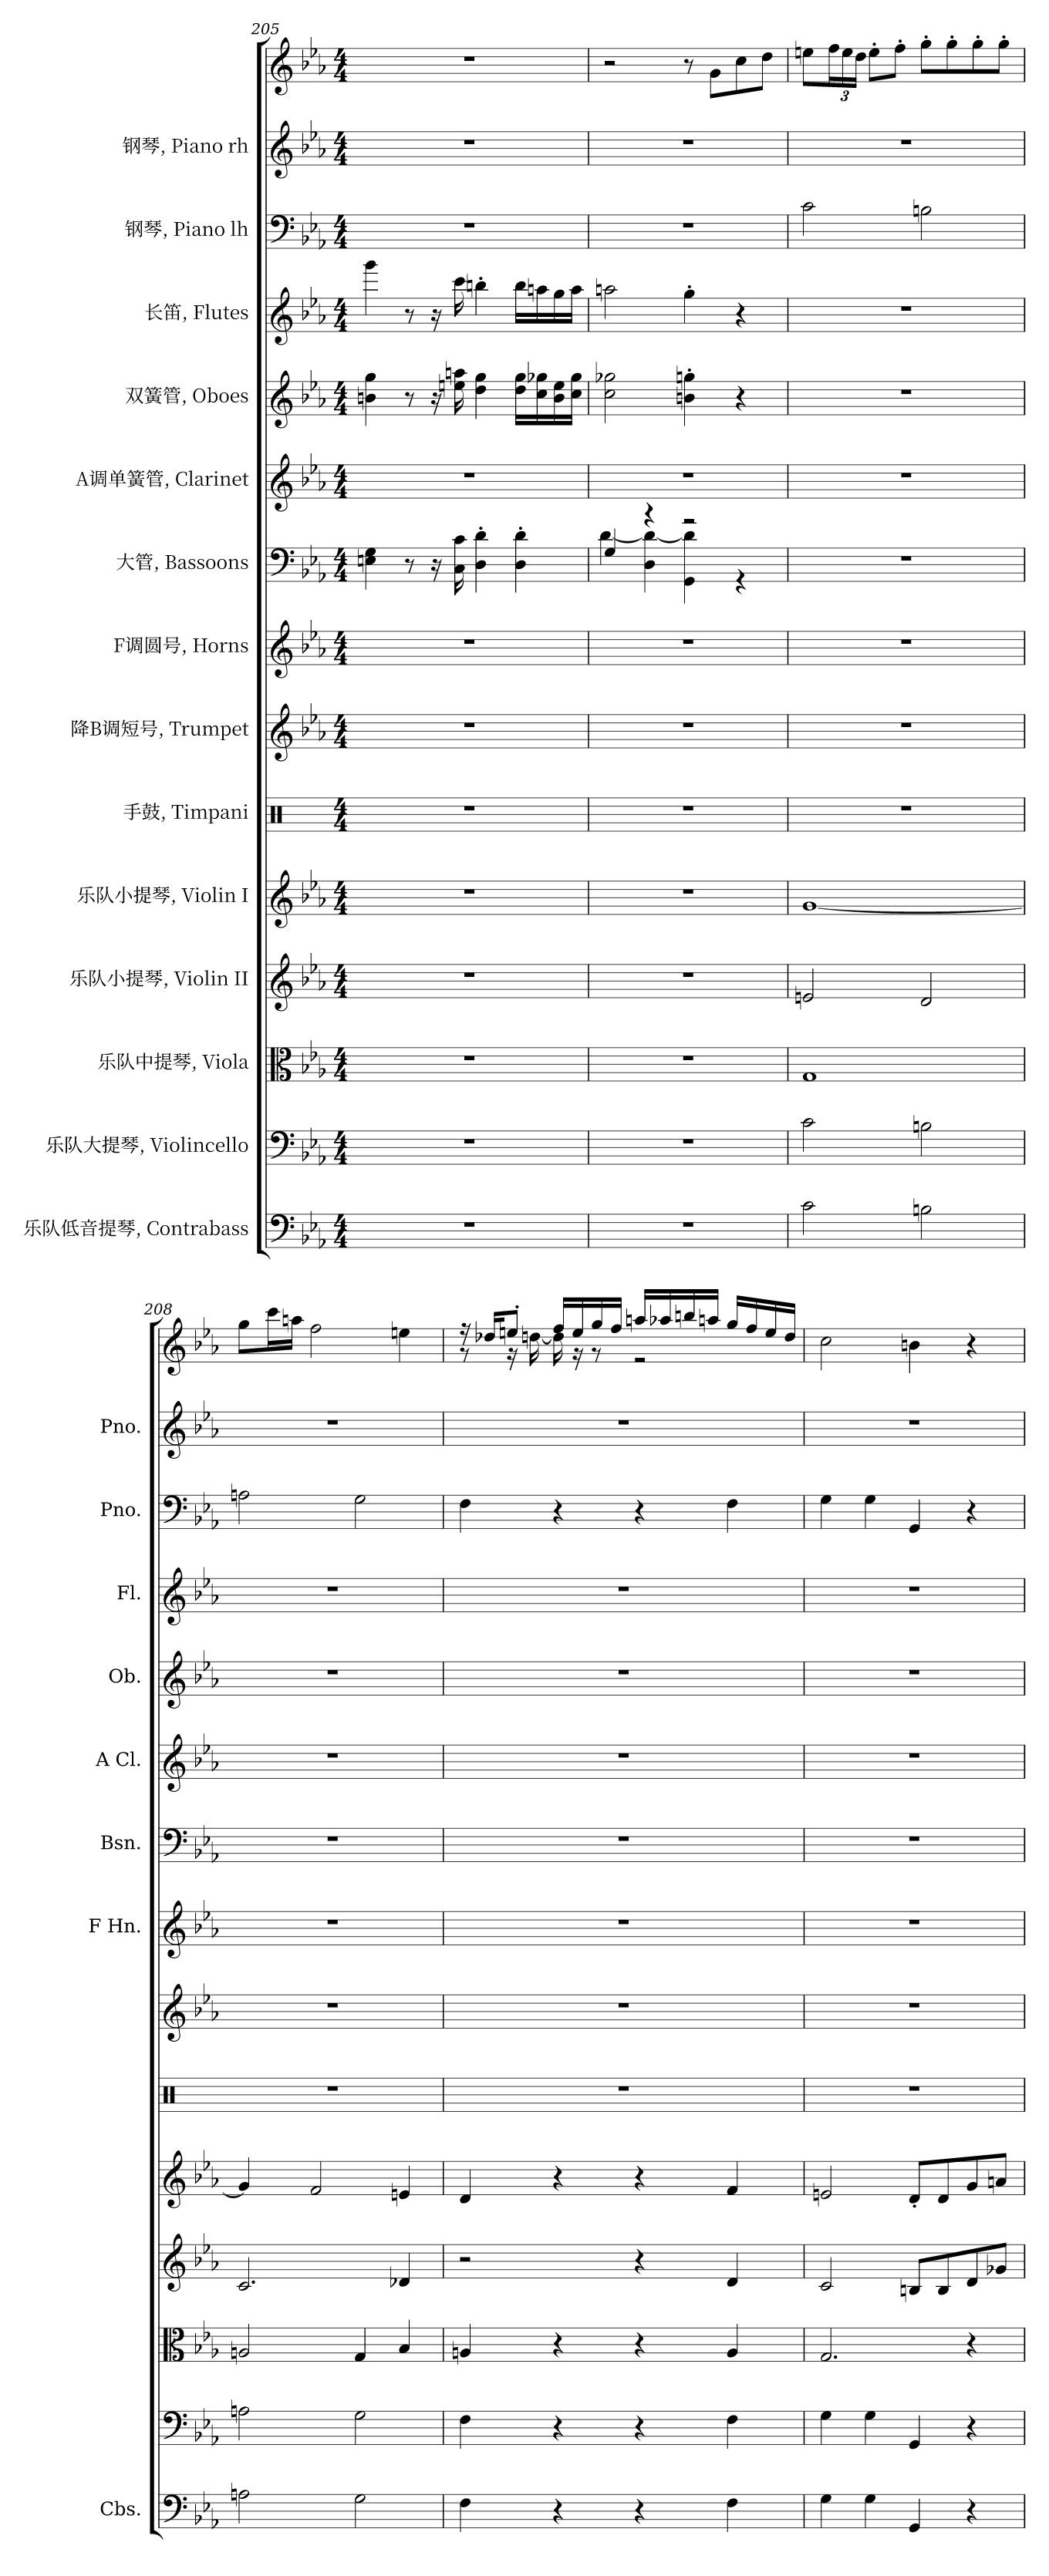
**kern	**kern	**kern	**kern	**kern	**kern	**kern	**kern	**kern	**kern	**kern	**kern	**kern	**kern	**kern
*part14	*part13	*part12	*part11	*part10	*part9	*part8	*part7	*part6	*part5	*part4	*part3	*part2	*part1	*part1
*staff15	*staff14	*staff13	*staff12	*staff11	*staff10	*staff9	*staff8	*staff7	*staff6	*staff5	*staff4	*staff3	*staff2	*staff1
*I"乐队低音提琴, Contrabass	*I"乐队大提琴, Violincello	*I"乐队中提琴, Viola	*I"乐队小提琴, Violin II	*I"乐队小提琴, Violin I	*I"手鼓, Timpani	*I"降B调短号, Trumpet	*I"F调圆号, Horns	*I"大管, Bassoons	*I"A调单簧管, Clarinet	*I"双簧管, Oboes	*I"长笛, Flutes	*I"钢琴, Piano lh	*I"钢琴, Piano rh	*
*I'Cbs.	*	*	*	*	*	*	*I'F Hn.	*I'Bsn.	*I'A Cl.	*I'Ob.	*I'Fl.	*I'Pno.	*I'Pno.	*
!!LO:PB:g=z
*clefF4	*clefF4	*clefC3	*clefG2	*clefG2	*clefX	*clefG2	*clefG2	*clefF4	*clefG2	*clefG2	*clefG2	*clefF4	*clefG2	*clefG2
*ITrd7c12	*	*	*	*	*	*ITrd1c2	*ITrd4c7	*	*ITrd2c3	*	*	*	*	*
*k[b-e-a-]	*k[b-e-a-]	*k[b-e-a-]	*k[b-e-a-]	*k[b-e-a-]	*k[]	*k[b-e-a-d-g-]	*k[b-e-a-d-]	*k[b-e-a-]	*k[]	*k[b-e-a-]	*k[b-e-a-]	*k[b-e-a-]	*k[b-e-a-]	*k[b-e-a-]
*M4/4	*M4/4	*M4/4	*M4/4	*M4/4	*M4/4	*M4/4	*M4/4	*M4/4	*M4/4	*M4/4	*M4/4	*M4/4	*M4/4	*M4/4
=205	=205	=205	=205	=205	=205	=205	=205	=205	=205	=205	=205	=205	=205	=205
1r	1r	1r	1r	1r	1r	1r	1r	4En\ 4G\	1r	4bn\ 4gg\	4ggg\	1r	1r	1r
.	.	.	.	.	.	.	.	8r	.	8r	8r	.	.	.
.	.	.	.	.	.	.	.	16r	.	16r	16r	.	.	.
.	.	.	.	.	.	.	.	16C\ 16c\	.	16een\ 16aan\	16ccc\	.	.	.
.	.	.	.	.	.	.	.	4D\' 4d\'	.	4dd\ 4gg\	4bbn'\	.	.	.
.	.	.	.	.	.	.	.	4D\' 4d\'	.	16dd\ 16gg\LL	16bb\LL	.	.	.
.	.	.	.	.	.	.	.	.	.	16cc\ 16gg-X\	16aan\	.	.	.
.	.	.	.	.	.	.	.	.	.	16b\ 16ee\	16gg\	.	.	.
.	.	.	.	.	.	.	.	.	.	16cc\ 16gg-\JJ	16aa\JJ	.	.	.
=206	=206	=206	=206	=206	=206	=206	=206	=206	=206	=206	=206	=206	=206	=206
*	*	*	*	*	*	*	*	*^	*	*	*	*	*	*
1r	1r	1r	1r	1r	1r	1r	1r	4G/	[4d\	1r	2cc\ 2gg-X\	2aan\	1r	1r	2r
.	.	.	.	.	.	.	.	4r	4D\ 4d\_	.	.	.	.	.	.
.	.	.	.	.	.	.	.	2r	4GG\ 4d\]	.	4bn\' 4ggn\'	4gg'\	.	.	8r
.	.	.	.	.	.	.	.	.	.	.	.	.	.	.	8g\L
.	.	.	.	.	.	.	.	.	4r	.	4r	4r	.	.	8cc\
.	.	.	.	.	.	.	.	.	.	.	.	.	.	.	8dd\J
*	*	*	*	*	*	*	*	*v	*v	*	*	*	*	*	*
=207	=207	=207	=207	=207	=207	=207	=207	=207	=207	=207	=207	=207	=207	=207
2C\	2c\	1G	2en/	[1g	1r	1r	1r	1r	1r	1r	1r	2c\	1r	8een\L
*	*	*	*	*	*	*	*	*	*	*	*	*	*	*Xbrackettup
.	.	.	.	.	.	.	.	.	.	.	.	.	.	24ff\L
.	.	.	.	.	.	.	.	.	.	.	.	.	.	24ee\
.	.	.	.	.	.	.	.	.	.	.	.	.	.	24dd\JJ
.	.	.	.	.	.	.	.	.	.	.	.	.	.	8ee'\L
.	.	.	.	.	.	.	.	.	.	.	.	.	.	8ff'\J
2BBn\	2Bn\	.	2d/	.	.	.	.	.	.	.	.	2Bn\	.	8gg'\L
.	.	.	.	.	.	.	.	.	.	.	.	.	.	8gg'\
.	.	.	.	.	.	.	.	.	.	.	.	.	.	8gg'\
.	.	.	.	.	.	.	.	.	.	.	.	.	.	8gg'\J
=208	=208	=208	=208	=208	=208	=208	=208	=208	=208	=208	=208	=208	=208	=208
2AAn\	2An\	2An/	2.c/	4g/]	1r	1r	1r	1r	1r	1r	1r	2An\	1r	8gg\L
.	.	.	.	.	.	.	.	.	.	.	.	.	.	16ccc\L
.	.	.	.	.	.	.	.	.	.	.	.	.	.	16aan\JJ
.	.	.	.	2f/	.	.	.	.	.	.	.	.	.	2ff\
2GG\	2G\	4G/	.	.	.	.	.	.	.	.	.	2G\	.	.
.	.	4B-/	4d-X/	4en/	.	.	.	.	.	.	.	.	.	4een\
!!LO:PB:g=z
=209	=209	=209	=209	=209	=209	=209	=209	=209	=209	=209	=209	=209	=209	=209
*	*	*	*	*	*	*	*	*	*	*	*	*	*	*^
4FF\	4F\	4An/	2r	4d/	1r	1r	1r	1r	1r	1r	1r	4F\	1r	16r	8r
.	.	.	.	.	.	.	.	.	.	.	.	.	.	16dd-X/KL	.
.	.	.	.	.	.	.	.	.	.	.	.	.	.	8een'/J	16r
.	.	.	.	.	.	.	.	.	.	.	.	.	.	.	[16ddn\
4r	4r	4r	.	4r	.	.	.	.	.	.	.	4r	.	16ff/LL	16dd\]
.	.	.	.	.	.	.	.	.	.	.	.	.	.	16ee/	16r
.	.	.	.	.	.	.	.	.	.	.	.	.	.	16gg/	8r
.	.	.	.	.	.	.	.	.	.	.	.	.	.	16ff/JJ	.
4r	4r	4r	4r	4r	.	.	.	.	.	.	.	4r	.	16aan/LL	2r
.	.	.	.	.	.	.	.	.	.	.	.	.	.	16aa-X/	.
.	.	.	.	.	.	.	.	.	.	.	.	.	.	16bbn/	.
.	.	.	.	.	.	.	.	.	.	.	.	.	.	16aan/JJ	.
4FF\	4F\	4A/	4d/	4f/	.	.	.	.	.	.	.	4F\	.	16gg/LL	.
.	.	.	.	.	.	.	.	.	.	.	.	.	.	16ff/	.
.	.	.	.	.	.	.	.	.	.	.	.	.	.	16ee/	.
.	.	.	.	.	.	.	.	.	.	.	.	.	.	16dd/JJ	.
*	*	*	*	*	*	*	*	*	*	*	*	*	*	*v	*v
=210	=210	=210	=210	=210	=210	=210	=210	=210	=210	=210	=210	=210	=210	=210
4GG\	4G\	2.G/	2c/	2en/	1r	1r	1r	1r	1r	1r	1r	4G\	1r	2cc\
4GG\	4G\	.	.	.	.	.	.	.	.	.	.	4G\	.	.
4GGG/	4GG/	.	8Bn/L	8d'/L	.	.	.	.	.	.	.	4GG/	.	4bn\
.	.	.	8B/	8d/	.	.	.	.	.	.	.	.	.	.
4r	4r	4r	8d/	8g/	.	.	.	.	.	.	.	4r	.	4r
.	.	.	8g-X/J	8an/J	.	.	.	.	.	.	.	.	.	.
=	=	=	=	=	=	=	=	=	=	=	=	=	=	=
*-	*-	*-	*-	*-	*-	*-	*-	*-	*-	*-	*-	*-	*-	*-
